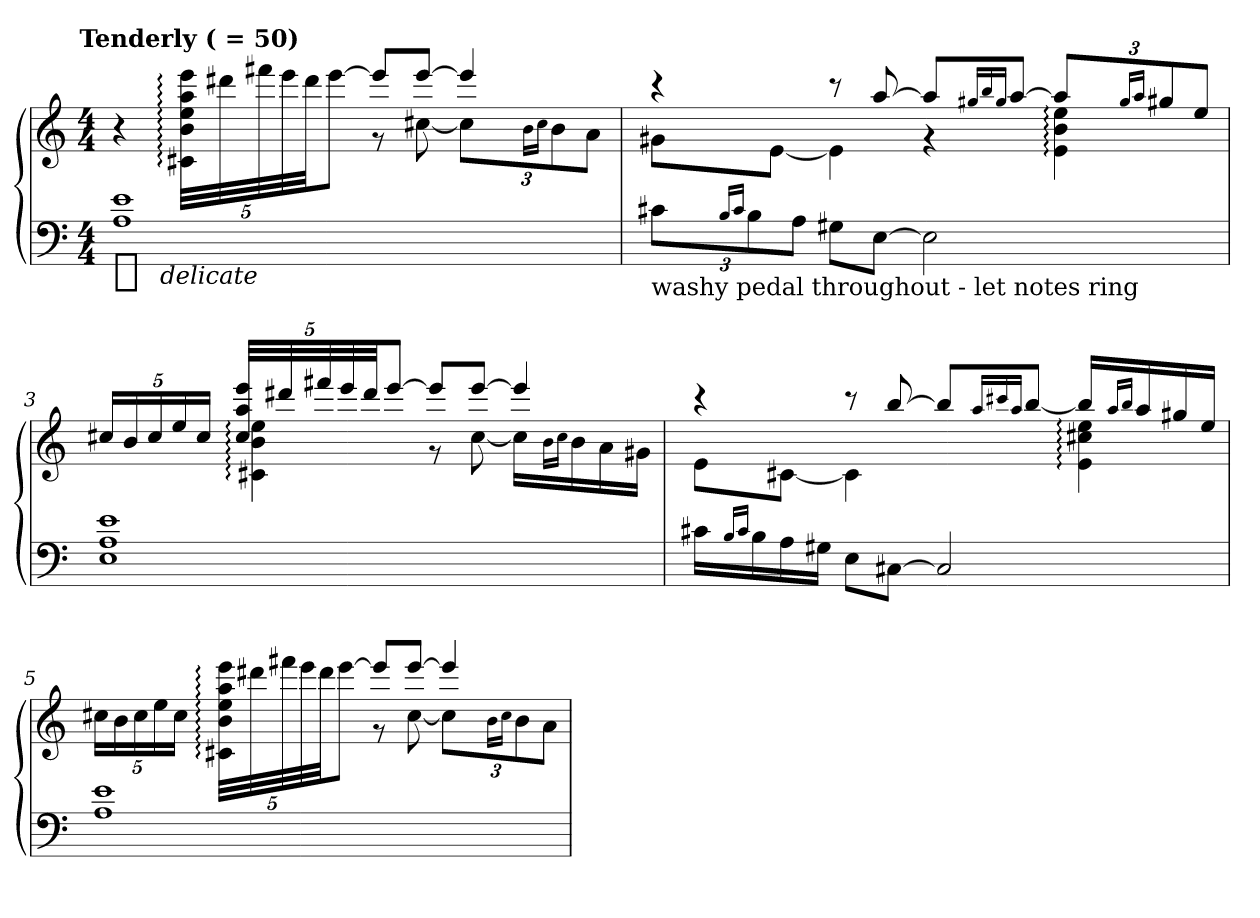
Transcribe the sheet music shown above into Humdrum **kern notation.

**kern	**kern	**dynam
*part1	*part1	*part1
*staff2	*staff1	*staff1/2
*clefF4	*clefG2	*
*k[]	*k[]	*
!!LO:TX:omd:t=Tenderly ( = 50)
*M4/4	*M4/4	*
*MM50	*MM50	*
=1	=1	=1
*	*^	*
!	!	!	!LO:DY:b=2:t=%s delicate
1A 1e	4r	2ryy	p
*	*Xbrackettup	*	*
.	40c#X:\ 40b:\ 40ee:\ 40aa:\ 40eee:\LLL	.	.
.	40ddd#X!\	.	.
.	40fff#X!\	.	.
.	40eee!\	.	.
.	40ddd#!\JJ	.	.
.	[8eee\J	.	.
.	8eee/L]	8r	.
.	[8eee/J	[8cc#X\	.
.	4eee/]	12cc#\L]	.
.	.	16qb\LL	.
.	.	16qcc#\JJ	.
.	.	12b\	.
.	.	12a\J	.
=2	=2	=2	=2
!LO:TX:b:t=washy pedal throughout - let notes ring	!	!	!
12c#X\L	4r	8g#X\L	.
16qB/LL	.	.	.
16qc#/JJ	.	.	.
12B\	.	.	.
.	.	[8e\J	.
12A\J	.	.	.
8G#X\L	8r	4e\]	.
[8E\J	[8aa/	.	.
2E\]	8aa/L]	4r	.
.	16qgg#X/LL	.	.
.	16qbb/	.	.
.	16qgg#/JJ	.	.
.	[8aa/J	.	.
.	12aa/L]	4e:\ 4b:\ 4ee:\	.
.	16qgg#/LL	.	.
.	16qaa/JJ	.	.
.	12gg#/	.	.
.	12ee/J	.	.
!!LO:LB:g=z	!!
=3	=3	=3	=3
1E 1A 1e	20cc#X/LL	4ryy	.
.	20b/	.	.
.	20cc#/	.	.
.	20ee/	.	.
.	20cc#/JJ	.	.
.	40cc#/ 40aa/ 40eee/LLL	4c#X:\ 4b:\ 4ee:\	.
.	40ddd#X!/	.	.
.	40fff#X!/	.	.
.	40eee!/	.	.
.	40ddd#!/JJ	.	.
.	[8eee/J	.	.
.	8eee/L]	8r	.
.	[8eee/J	[8cc#\	.
.	4eee/]	16cc#\LL]	.
.	.	16qb\LL	.
.	.	16qcc#\JJ	.
.	.	16b\	.
.	.	16a\	.
.	.	16g#X\JJ	.
!!LO:LB:g=z	!!
=4	=4	=4	=4
16c#X\LL	4r	8e\L	.
16qB/LL	.	.	.
16qqc#/JJ	.	.	.
16B\	.	.	.
16A\	.	[8c#X\J	.
16G#X\JJ	.	.	.
8E\L	8r	4c#\]	.
[8C#X\J	[8bb/	.	.
2C#/]	8bb/L]	4ryy	.
.	16qaa/LL	.	.
.	16qqccc#X/	.	.
.	16qqaa/JJ	.	.
.	[8bb/J	.	.
.	16bb/LL]	4e:\ 4cc#X:\ 4ee:\	.
.	16qaa/LL	.	.
.	16qqbb/JJ	.	.
.	16aa/	.	.
.	16gg#X/	.	.
.	16ee/JJ	.	.
!!LO:LB:g=z	!!
=5	=5	=5	=5
1A 1e	20cc#X\LL	2ryy	.
.	20b\	.	.
.	20cc#\	.	.
.	20ee\	.	.
.	20cc#\JJ	.	.
.	40c#X:\ 40b:\ 40ee:\ 40aa:\ 40eee:\LLL	.	.
.	40ddd#X!\	.	.
.	40fff#X!\	.	.
.	40eee!\	.	.
.	40ddd#!\JJ	.	.
.	[8eee\J	.	.
.	8eee/L]	8r	.
.	[8eee/J	[8cc#\	.
.	4eee/]	12cc#\L]	.
.	.	16qb\LL	.
.	.	16qqcc#\JJ	.
.	.	12b\	.
.	.	12a\J	.
*	*v	*v	*
=	=	=
*-	*-	*-
